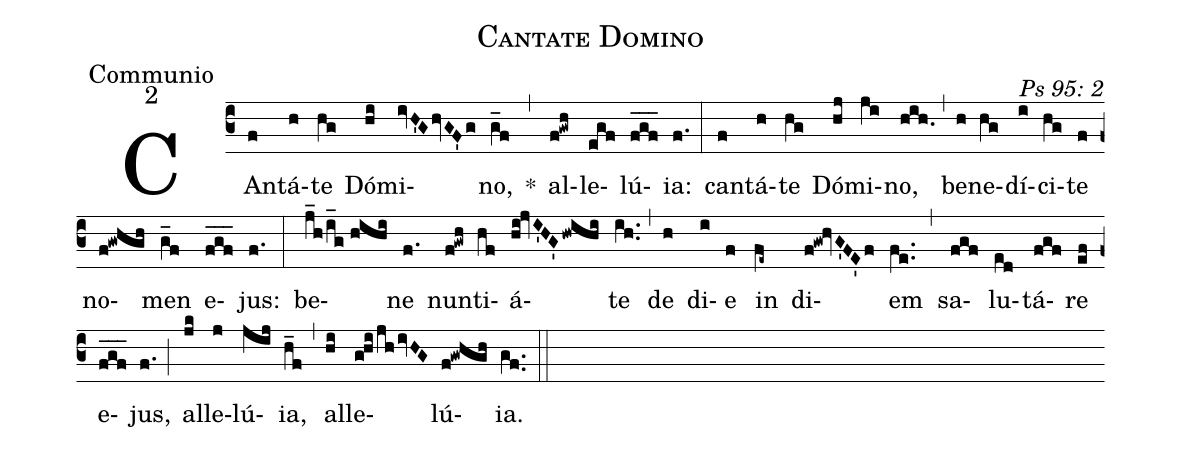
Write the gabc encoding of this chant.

name: Cantate Domino;
office-part: Communio;
mode: 2;
commentary: Ps 95: 2;
%%
(c3) CAn(f)tá(h)te(hg) Dó(hi)mi(ivH'GhvGF'g)no,(g_f) *(,) al(f!gwh)le(egf)lú(f_g_f_)ia:(f.) (:)
can(f)tá(h)te(hg) Dó(hj)mi(ji)no,(hih.) (,) be(h)ne(hg)dí(i)ci(hg)te(f) no(f!gwhgh)men(g_f) e(f_g_f_)jus:(f.) (:)
be(j_h/i_g//hihi)ne(f.) nun(f!gwh)ti(hf)á(hi!jvI'HG'hwihi)te(ih..) (,) de(h) di(i)e(f) in(fe~) di(f!gw!hvG'FE'f)em(fe..) (,) sa(fgf)lu(ed)tá(fgf)re(ef) e(f_g_f_)jus,(f.) (;) al(jk)le(j)lú(jij)ia,(h_f) (,) al(hi)le(ghi/jhivHG)lú(f!gwhgh)ia.(gf..) (::)
